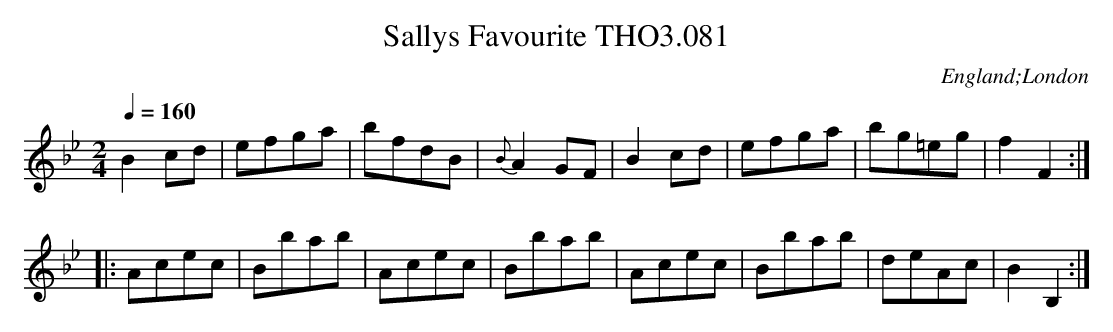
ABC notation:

X:1
T:Sallys Favourite THO3.081
O:England;London
M:2/4
L:1/8
Q:1/4=160
K:Bb
B2 cd|efga|bfdB|{B}A2 GF|B2 cd|efga|bg=eg|f2F2:|
|:Acec|Bbab|Acec|Bbab|Acec|Bbab|deAc|B2B,2:|
